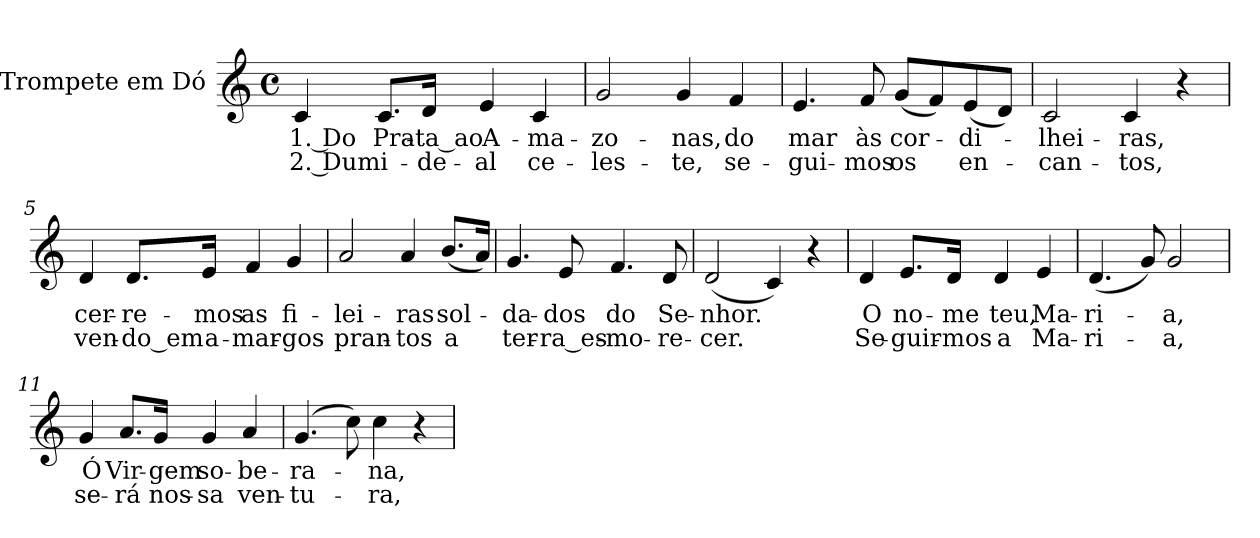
**kern	**text	**text
*part1	*part1	*part1
*staff1	*staff1	*staff1
*I"Trompete em Dó	*	*
!!LO:PB:g=z
*clefG2	*	*
*k[]	*	*
*C:	*	*
*M4/4	*	*
*met(c)	*	*
*MM106	*	*
=1	=1	=1
!	!LO:LY:b:color=#000000	!LO:LY:b:color=#000000
4ci/	1. Do	2. Dum
!	!LO:LY:b:color=#000000	!LO:LY:b:color=#000000
8.ci/L	Pra-	i-
!	!LO:LY:b:color=#000000	!LO:LY:b:color=#000000
16di/Jk	-ta_ao	-de-
!	!LO:LY:b:color=#000000	!LO:LY:b:color=#000000
4ei/	A-	-al
!	!LO:LY:b:color=#000000	!LO:LY:b:color=#000000
4ci/	-ma-	ce-
=2	=2	=2
!	!LO:LY:b:color=#000000	!LO:LY:b:color=#000000
2gi/	-zo-	-les-
!	!LO:LY:b:color=#000000	!LO:LY:b:color=#000000
4gi/	-nas,	-te,
!	!LO:LY:b:color=#000000	!LO:LY:b:color=#000000
4fi/	do	se-
=3	=3	=3
!	!LO:LY:b:color=#000000	!LO:LY:b:color=#000000
4.ei/	mar	-gui-
!	!LO:LY:b:color=#000000	!LO:LY:b:color=#000000
8fi/	às	-mos
!	!LO:LY:b:color=#000000	!LO:LY:b:color=#000000
(8gi/L	cor-	os
8fi/)	.	.
!	!LO:LY:b:color=#000000	!LO:LY:b:color=#000000
(8ei/	-di-	en-
8di/J)	.	.
=4	=4	=4
!	!LO:LY:b:color=#000000	!LO:LY:b:color=#000000
2ci/	-lhei-	-can-
!	!LO:LY:b:color=#000000	!LO:LY:b:color=#000000
4ci/	-ras,	-tos,
4r	.	.
=5	=5	=5
!	!LO:LY:b:color=#000000	!LO:LY:b:color=#000000
4di/	cer-	ven-
!	!LO:LY:b:color=#000000	!LO:LY:b:color=#000000
8.di/L	-re-	-do_em
!	!LO:LY:b:color=#000000	!LO:LY:b:color=#000000
16ei/Jk	-mos	a-
!	!LO:LY:b:color=#000000	!LO:LY:b:color=#000000
4fi/	as	-mar-
!	!LO:LY:b:color=#000000	!LO:LY:b:color=#000000
4gi/	fi-	-gos
!!LO:LB:g=z
=6	=6	=6
!	!LO:LY:b:color=#000000	!LO:LY:b:color=#000000
2ai/	-lei-	pran-
!	!LO:LY:b:color=#000000	!LO:LY:b:color=#000000
4ai/	-ras	-tos
!	!LO:LY:b:color=#000000	!LO:LY:b:color=#000000
(8.bi/L	sol-	a
16ai/Jk)	.	.
=7	=7	=7
!	!LO:LY:b:color=#000000	!LO:LY:b:color=#000000
4.gi/	-da-	ter-
!	!LO:LY:b:color=#000000	!LO:LY:b:color=#000000
8ei/	-dos	-ra_es-
!	!LO:LY:b:color=#000000	!LO:LY:b:color=#000000
4.fi/	do	-mo-
!	!LO:LY:b:color=#000000	!LO:LY:b:color=#000000
8di/	Se-	-re-
=8	=8	=8
!	!LO:LY:b:color=#000000	!LO:LY:b:color=#000000
(2di/	-nhor.	-cer.
4ci/)	.	.
4r	.	.
=9	=9	=9
!	!LO:LY:b:color=#000000	!LO:LY:b:color=#000000
4di/	O	Se-
!	!LO:LY:b:color=#000000	!LO:LY:b:color=#000000
8.ei/L	no-	-guir-
!	!LO:LY:b:color=#000000	!LO:LY:b:color=#000000
16di/Jk	-me	-mos
!	!LO:LY:b:color=#000000	!LO:LY:b:color=#000000
4di/	teu,	a
!	!LO:LY:b:color=#000000	!LO:LY:b:color=#000000
4ei/	Ma-	Ma-
=10	=10	=10
!	!LO:LY:b:color=#000000	!LO:LY:b:color=#000000
(4.di/	-ri-	-ri-
8gi/)	.	.
!	!LO:LY:b:color=#000000	!LO:LY:b:color=#000000
2gi/	-a,	-a,
!!LO:LB:g=z
=11	=11	=11
!	!LO:LY:b:color=#000000	!LO:LY:b:color=#000000
4gi/	Ó	se-
!	!LO:LY:b:color=#000000	!LO:LY:b:color=#000000
8.ai/L	Vir-	-rá
!	!LO:LY:b:color=#000000	!LO:LY:b:color=#000000
16gi/Jk	-gem	nos-
!	!LO:LY:b:color=#000000	!LO:LY:b:color=#000000
4gi/	so-	-sa
!	!LO:LY:b:color=#000000	!LO:LY:b:color=#000000
4ai/	-be-	ven-
=12	=12	=12
!	!LO:LY:b:color=#000000	!LO:LY:b:color=#000000
(4.gi/	-ra-	-tu-
8cci\)	.	.
!	!LO:LY:b:color=#000000	!LO:LY:b:color=#000000
4cci\	-na,	-ra,
4r	.	.
=	=	=
*-	*-	*-
